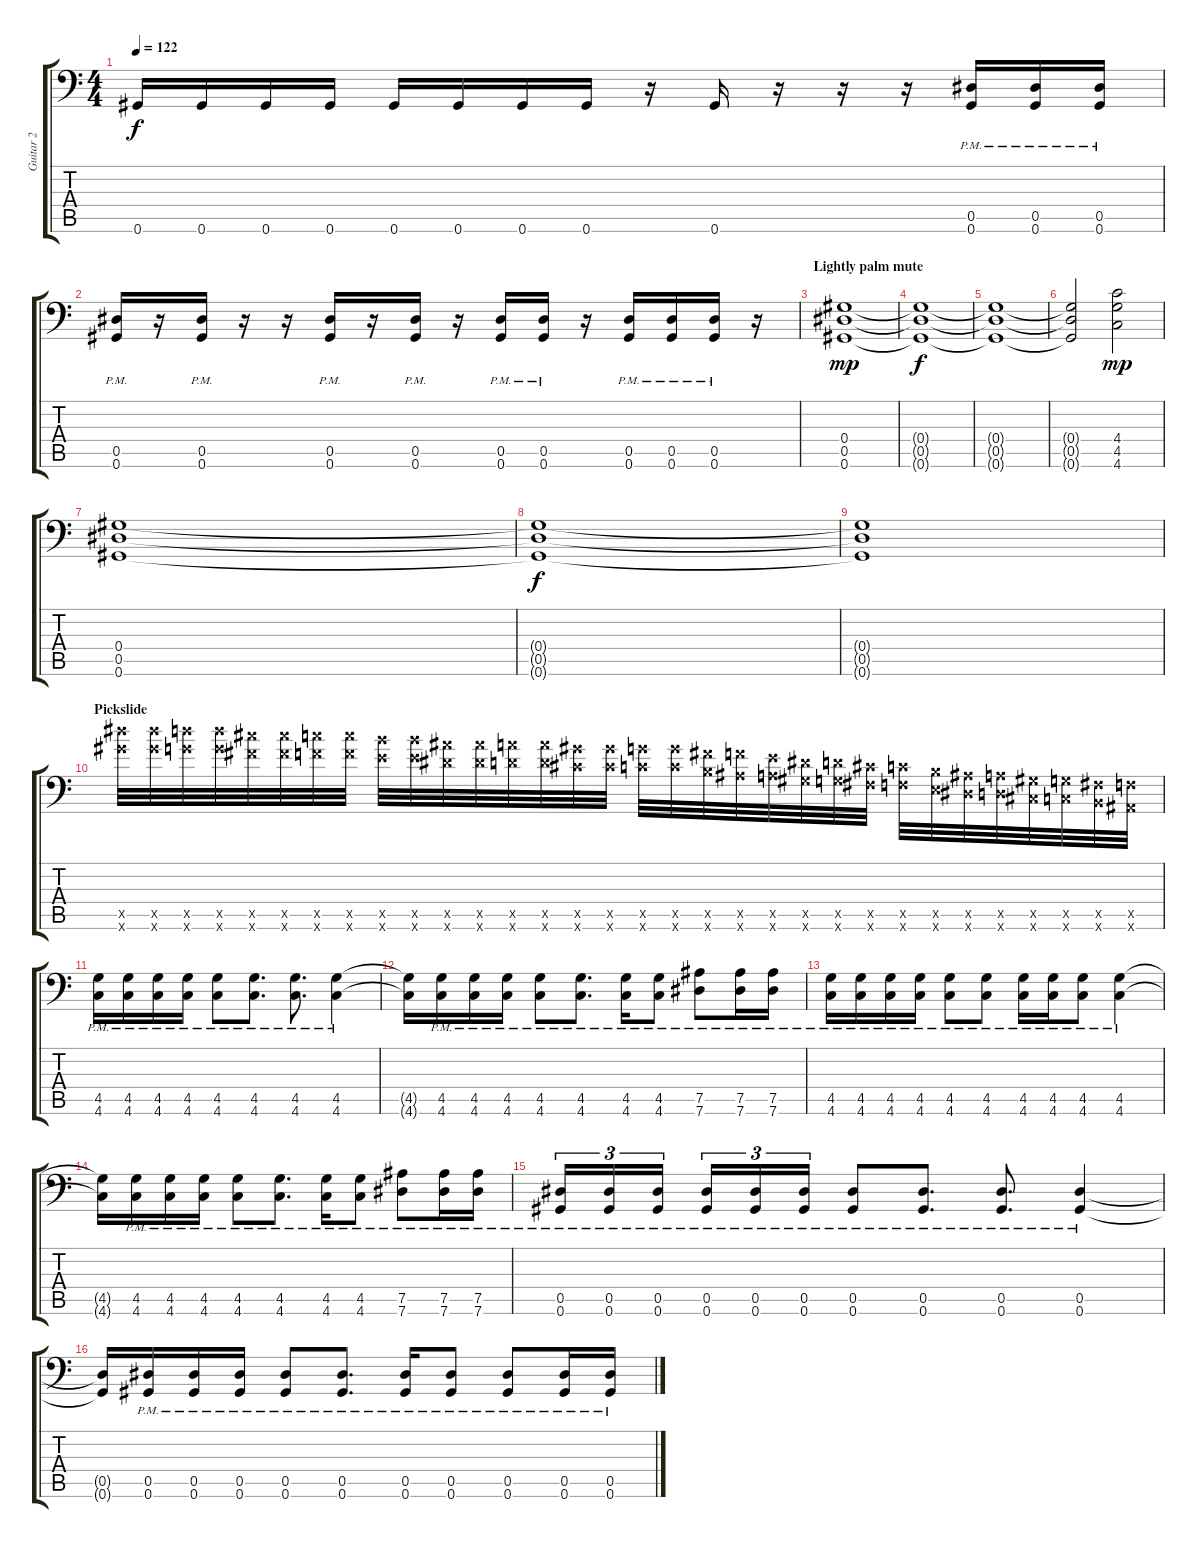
\track ("Guitar 2" "Guitar 2") {instrument distortionguitar}
\staff {score tabs}
\tuning (Bb3 F3 Db3 Ab2 Eb2 Ab1) {hide}
\ts (4 4)
\tempo 122
\clef f4
\ks c
0.6.16{dy f} 0.6.16 0.6.16 0.6.16 0.6.16 0.6.16 0.6.16 0.6.16 r.16 0.6.16 r.16 r.16 r.16 (0.5{pm} 0.6{pm}).16 (0.5{pm} 0.6{pm}).16 (0.5{pm} 0.6{pm}).16 |
(0.5{pm} 0.6{pm}).16 r.16 (0.5{pm} 0.6{pm}).16 r.16 r.16 (0.5{pm} 0.6{pm}).16 r.16 (0.5{pm} 0.6{pm}).16 r.16 (0.5{pm} 0.6{pm}).16 (0.5{pm} 0.6{pm}).16 r.16 (0.5{pm} 0.6{pm}).16 (0.5{pm} 0.6{pm}).16 (0.5{pm} 0.6{pm}).16 r.16 |
\section ("" "Lightly palm mute ")
(0.4 0.5 0.6).1{dy mp} |
(0.4{t} 0.5{t} 0.6{t}).1{dy f} |
(0.4{t} 0.5{t} 0.6{t}).1 |
(0.4{t} 0.5{t} 0.6{t}).2 (4.4 4.5 4.6).2{dy mp} |
(0.4 0.5 0.6).1 |
(0.4{t} 0.5{t} 0.6{t}).1{dy f} |
(0.4{t} 0.5{t} 0.6{t}).1 |
\section ("" "Pickslide")
(24.5{x} 24.6{x}).32 (24.5{x} 24.6{x}).32 (23.5{x} 23.6{x}).32 (23.5{x} 23.6{x}).32 (22.5{x} 22.6{x}).32 (22.5{x} 22.6{x}).32 (21.5{x} 21.6{x}).32 (21.5{x} 21.6{x}).32 (20.5{x} 20.6{x}).32 (20.5{x} 20.6{x}).32 (19.5{x} 19.6{x}).32 (19.5{x} 19.6{x}).32 (18.5{x} 18.6{x}).32 (18.5{x} 18.6{x}).32 (17.5{x} 17.6{x}).32 (17.5{x} 17.6{x}).32 (16.5{x} 16.6{x}).32 (16.5{x} 16.6{x}).32 (15.5{x} 15.6{x}).32 (14.5{x} 14.6{x}).32 (13.5{x} 13.6{x}).32 (12.5{x} 12.6{x}).32 (11.5{x} 11.6{x}).32 (10.5{x} 10.6{x}).32 (9.5{x} 9.6{x}).32 (8.5{x} 8.6{x}).32 (7.5{x} 7.6{x}).32 (6.5{x} 6.6{x}).32 (5.5{x} 5.6{x}).32 (4.5{x} 4.6{x}).32 (3.5{x} 3.6{x}).32 (2.5{x} 2.6{x}).32 |
(4.5{pm} 4.6{pm}).16 (4.5{pm} 4.6{pm}).16 (4.5{pm} 4.6{pm}).16 (4.5{pm} 4.6{pm}).16 (4.5{pm} 4.6{pm}).8 (4.5{pm} 4.6{pm}).8{d} (4.5{pm} 4.6{pm}).8{d} (4.5{pm} 4.6{pm}).4 |
(4.5{t} 4.6{t}).16 (4.5{pm} 4.6{pm}).16 (4.5{pm} 4.6{pm}).16 (4.5{pm} 4.6{pm}).16 (4.5{pm} 4.6{pm}).8 (4.5{pm} 4.6{pm}).8{d} (4.5{pm} 4.6{pm}).16 (4.5{pm} 4.6{pm}).8 (7.5{pm} 7.6{pm}).8 (7.5{pm} 7.6{pm}).16 (7.5{pm} 7.6{pm}).16 |
(4.5{pm} 4.6{pm}).16 (4.5{pm} 4.6{pm}).16 (4.5{pm} 4.6{pm}).16 (4.5{pm} 4.6{pm}).16 (4.5{pm} 4.6{pm}).8 (4.5{pm} 4.6{pm}).8 (4.5{pm} 4.6{pm}).16 (4.5{pm} 4.6{pm}).16 (4.5{pm} 4.6{pm}).8 (4.5{pm} 4.6{pm}).4 |
(4.5{t} 4.6{t}).16 (4.5{pm} 4.6{pm}).16 (4.5{pm} 4.6{pm}).16 (4.5{pm} 4.6{pm}).16 (4.5{pm} 4.6{pm}).8 (4.5{pm} 4.6{pm}).8{d} (4.5{pm} 4.6{pm}).16 (4.5{pm} 4.6{pm}).8 (7.5{pm} 7.6{pm}).8 (7.5{pm} 7.6{pm}).16 (7.5{pm} 7.6{pm}).16 |
(0.5{pm} 0.6{pm}).16{tu (3 2)} (0.5{pm} 0.6{pm}).16{tu (3 2)} (0.5{pm} 0.6{pm}).16{tu (3 2)} (0.5{pm} 0.6{pm}).16{tu (3 2)} (0.5{pm} 0.6{pm}).16{tu (3 2)} (0.5{pm} 0.6{pm}).16{tu (3 2)} (0.5{pm} 0.6{pm}).8 (0.5{pm} 0.6{pm}).8{d} (0.5{pm} 0.6{pm}).8{d} (0.5{pm} 0.6{pm}).4 |
(0.5{t} 0.6{t}).16 (0.5{pm} 0.6{pm}).16 (0.5{pm} 0.6{pm}).16 (0.5{pm} 0.6{pm}).16 (0.5{pm} 0.6{pm}).8 (0.5{pm} 0.6{pm}).8{d} (0.5{pm} 0.6{pm}).16 (0.5{pm} 0.6{pm}).8 (0.5{pm} 0.6{pm}).8 (0.5{pm} 0.6{pm}).16 (0.5{pm} 0.6{pm}).16
